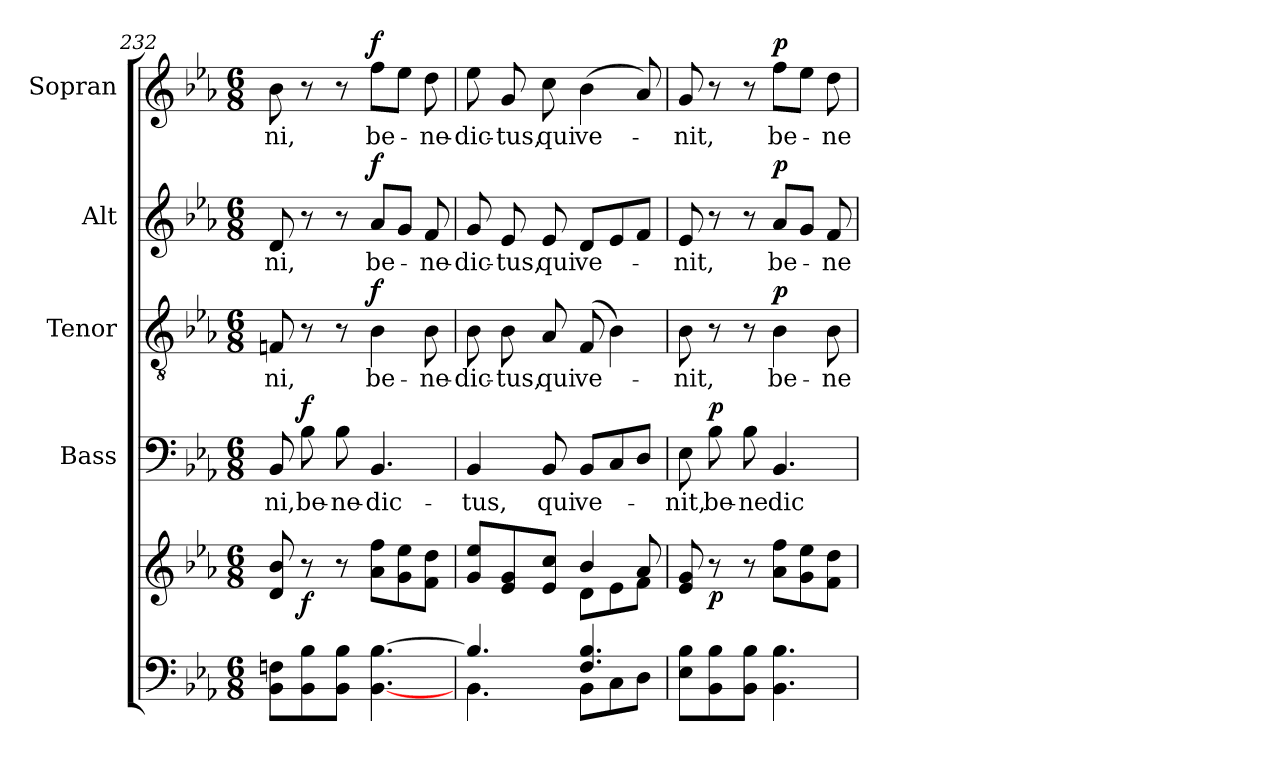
**kern	**kern	**dynam	**kern	**text	**dynam	**kern	**text	**dynam	**kern	**text	**dynam	**kern	**text	**dynam
*part5	*part5	*part5	*part4	*part4	*part4	*part3	*part3	*part3	*part2	*part2	*part2	*part1	*part1	*part1
*staff6	*staff5	*staff5/6	*staff4	*staff4	*staff4	*staff3	*staff3	*staff3	*staff2	*staff2	*staff2	*staff1	*staff1	*staff1
*	*	*	*I"Bass	*	*	*I"Tenor	*	*	*I"Alt	*	*	*I"Sopran	*	*
*	*	*	*I'B.	*	*	*I'T.	*	*	*I'A.	*	*	*I'S.	*	*
!!LO:PB:g=z
*clefF4	*clefG2	*	*clefF4	*	*	*clefGv2	*	*	*clefG2	*	*	*clefG2	*	*
*k[b-e-a-]	*k[b-e-a-]	*	*k[b-e-a-]	*	*	*k[b-e-a-]	*	*	*k[b-e-a-]	*	*	*k[b-e-a-]	*	*
*E-:	*E-:	*	*E-:	*	*	*E-:	*	*	*E-:	*	*	*E-:	*	*
*M6/8	*M6/8	*	*M6/8	*	*	*M6/8	*	*	*M6/8	*	*	*M6/8	*	*
=232	=232	=232	=232	=232	=232	=232	=232	=232	=232	=232	=232	=232	=232	=232
!	!	!	!	!LO:LY:b	!	!	!LO:LY:b	!	!	!LO:LY:b	!	!	!LO:LY:b	!
8BB-\ 8Fn\L	8d/ 8b-/	.	8BB-/	-ni,	.	8Fn/	-ni,	.	8d/	-ni,	.	8b-\	-ni,	.
!	!	!LO:DY:b	!	!LO:LY:b	!LO:DY:a	!	!	!	!	!	!	!	!	!
8BB-\ 8B-\	8r	f	8B-\	be-	f	8r	.	.	8r	.	.	8r	.	.
!	!	!	!	!LO:LY:b	!	!	!	!	!	!	!	!	!	!
8BB-\ 8B-\J	8r	.	8B-\	-ne-	.	8r	.	.	8r	.	.	8r	.	.
!	!	!	!	!LO:LY:b	!	!	!LO:LY:b	!LO:DY:a	!	!LO:LY:b	!LO:DY:a	!	!LO:LY:b	!LO:DY:a
[4.BB-\ [4.B-\	8a-\ 8ff\L	.	4.BB-/	-dic-	.	4B-\	be-	f	8a-/L	be-	f	8ff\L	be-	f
.	8g\ 8ee-\	.	.	.	.	.	.	.	8g/J	.	.	8ee-\J	.	.
!	!	!	!	!	!	!	!LO:LY:b	!	!	!LO:LY:b	!	!	!LO:LY:b	!
.	8f\ 8dd\J	.	.	.	.	8B-\	-ne-	.	8f/	-ne-	.	8dd\	-ne-	.
=233	=233	=233	=233	=233	=233	=233	=233	=233	=233	=233	=233	=233	=233	=233
*^	*^	*	*	*	*	*	*	*	*	*	*	*	*	*
!	!	!	!	!	!	!LO:LY:b	!	!	!LO:LY:b	!	!	!LO:LY:b	!	!	!LO:LY:b	!
4.B-/]	4.BB-\	8g/ 8ee-/L	4.ryy	.	4BB-/	-tus,	.	8B-\	-dic-	.	8g/	-dic-	.	8ee-\	-dic-	.
!	!	!	!	!	!	!	!	!	!LO:LY:b	!	!	!LO:LY:b	!	!	!LO:LY:b	!
.	.	8e-/ 8g/	.	.	.	.	.	8B-\	-tus,	.	8e-/	-tus,	.	8g/	-tus,	.
!	!	!	!	!	!	!LO:LY:b	!	!	!LO:LY:b	!	!	!LO:LY:b	!	!	!LO:LY:b	!
.	.	8e-/ 8cc/J	.	.	8BB-/	qui	.	8A-/	qui	.	8e-/	qui	.	8cc\	qui	.
!	!	!	!	!	!	!LO:LY:b	!	!	!LO:LY:b	!	!	!LO:LY:b	!	!	!LO:LY:b	!
4.F/ 4.B-/	8BB-\L	4b-/	8d\L	.	8BB-/L	ve-	.	(8F/	ve-	.	8d/L	ve-	.	(>4b-\	ve-	.
.	8C\	.	8e-\	.	8C/	.	.	4B-\)	.	.	8e-/	.	.	.	.	.
.	8D\J	8a-/	8f\J	.	8D/J	.	.	.	.	.	8f/J	.	.	8a-/)	.	.
=234	=234	=234	=234	=234	=234	=234	=234	=234	=234	=234	=234	=234	=234	=234	=234	=234
!	!	!	!	!	!	!LO:LY:b	!	!	!LO:LY:b	!	!	!LO:LY:b	!	!	!LO:LY:b	!
*v	*v	*	*	*	*	*	*	*	*	*	*	*	*	*	*	*
*	*v	*v	*	*	*	*	*	*	*	*	*	*	*	*	*
8E-\ 8B-\L	8e-/ 8g/	.	8E-\	-nit,	.	8B-\	-nit,	.	8e-/	-nit,	.	8g/	-nit,	.
!	!	!LO:DY:b	!	!LO:LY:b	!LO:DY:a	!	!	!	!	!	!	!	!	!
8BB-\ 8B-\	8r	p	8B-\	be-	p	8r	.	.	8r	.	.	8r	.	.
!	!	!	!	!LO:LY:b	!	!	!	!	!	!	!	!	!	!
8BB-\ 8B-\J	8r	.	8B-\	-ne	.	8r	.	.	8r	.	.	8r	.	.
!	!	!	!	!LO:LY:b	!	!	!LO:LY:b	!LO:DY:a	!	!LO:LY:b	!LO:DY:a	!	!LO:LY:b	!LO:DY:a
4.BB-\ 4.B-\	8a-\ 8ff\L	.	4.BB-/	dic-	.	4B-\	be-	p	8a-/L	be-	p	8ff\L	be-	p
.	8g\ 8ee-\	.	.	.	.	.	.	.	8g/J	.	.	8ee-\J	.	.
!	!	!	!	!	!	!	!LO:LY:b	!	!	!LO:LY:b	!	!	!LO:LY:b	!
.	8f\ 8dd\J	.	.	.	.	8B-\	-ne-	.	8f/	-ne-	.	8dd\	-ne-	.
=	=	=	=	=	=	=	=	=	=	=	=	=	=	=
*-	*-	*-	*-	*-	*-	*-	*-	*-	*-	*-	*-	*-	*-	*-
